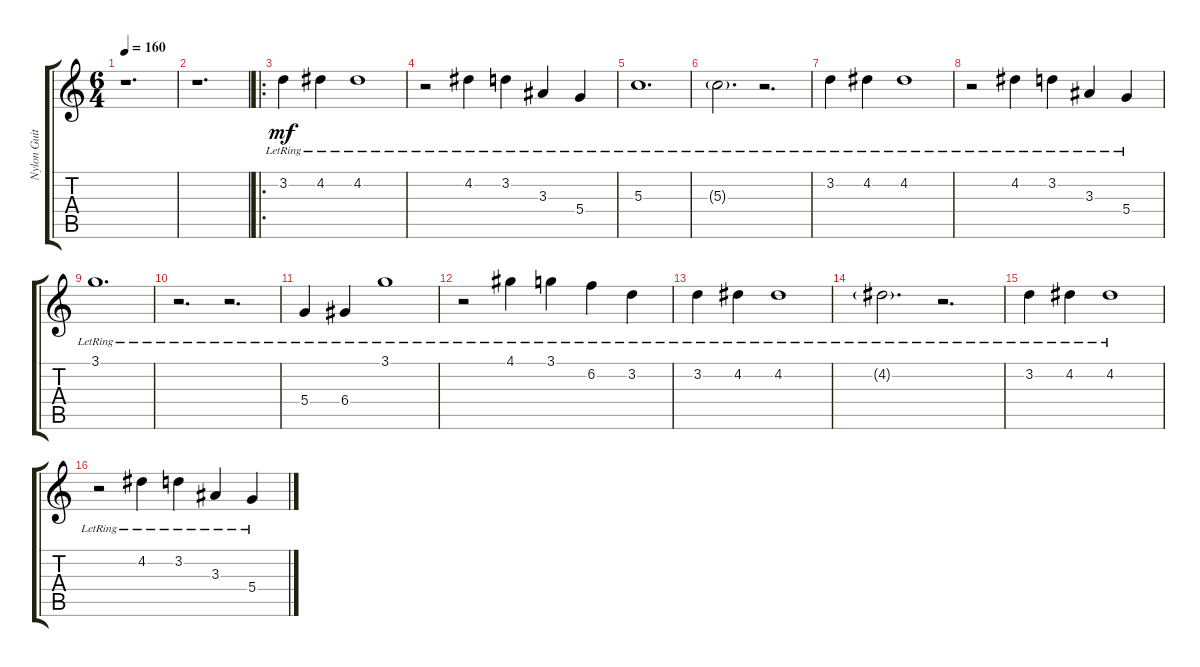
\track ("Nylon Guitar" "Nylon Guit") {instrument acousticguitarnylon}
\staff {score tabs}
\tuning (E4 B3 G3 D3 A2 E2) {hide}
\ts (6 4)
\tempo 160
\clef g2
\ks c
r.1{d dy mf instrument acousticguitarnylon} |
r.1{d} |
\ro
3.2{lr}.4 4.2{lr}.4 4.2{lr}.1 |
r.2 4.2{lr}.4 3.2{lr}.4 3.3{lr}.4 5.4{lr}.4 |
5.3{lr}.1{d} |
5.3{g lr}.2{d} r.2{d} |
3.2{lr}.4 4.2{lr}.4 4.2{lr}.1 |
r.2 4.2{lr}.4 3.2{lr}.4 3.3{lr}.4 5.4{lr}.4 |
3.1{lr}.1{d} |
r.2{d} r.2{d} |
5.4{lr}.4 6.4{lr}.4 3.1{lr}.1 |
r.2 4.1{lr}.4 3.1{lr}.4 6.2{lr}.4 3.2{lr}.4 |
3.2{lr}.4 4.2{lr}.4 4.2{lr}.1 |
4.2{g lr}.2{d} r.2{d} |
3.2{lr}.4 4.2{lr}.4 4.2{lr}.1 |
r.2 4.2{lr}.4 3.2{lr}.4 3.3{lr}.4 5.4{lr}.4
